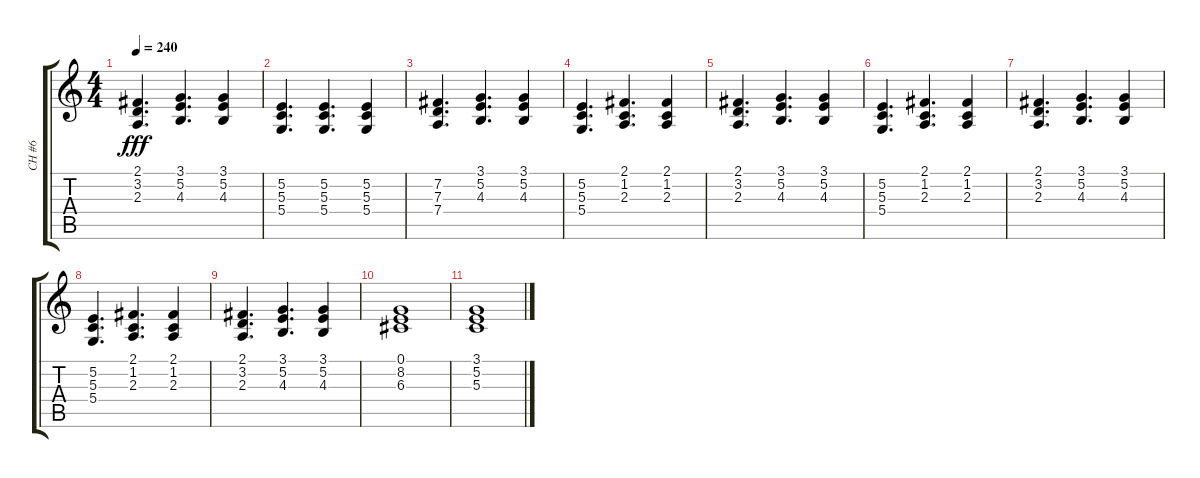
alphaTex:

\track ("CH #6" "CH #6") {instrument brightacousticpiano}
\staff {score tabs}
\tuning (E4 B3 G3 D3 A2 E2) {hide}
\ts (4 4)
\tempo 240
\clef g2
\ks c
(2.1 3.2 2.3).4{d dy fff} (3.1 5.2 4.3).4{d} (3.1 5.2 4.3).4 |
(5.2 5.3 5.4).4{d} (5.2 5.3 5.4).4{d} (5.2 5.3 5.4).4 |
(7.2 7.3 7.4).4{d} (3.1 5.2 4.3).4{d} (3.1 5.2 4.3).4 |
(5.2 5.3 5.4).4{d} (2.1 1.2 2.3).4{d} (2.1 1.2 2.3).4 |
(2.1 3.2 2.3).4{d} (3.1 5.2 4.3).4{d} (3.1 5.2 4.3).4 |
(5.2 5.3 5.4).4{d} (2.1 1.2 2.3).4{d} (2.1 1.2 2.3).4 |
(2.1 3.2 2.3).4{d} (3.1 5.2 4.3).4{d} (3.1 5.2 4.3).4 |
(5.2 5.3 5.4).4{d} (2.1 1.2 2.3).4{d} (2.1 1.2 2.3).4 |
(2.1 3.2 2.3).4{d} (3.1 5.2 4.3).4{d} (3.1 5.2 4.3).4 |
(0.1 8.2 6.3).1 |
(3.1 5.2 5.3).1
